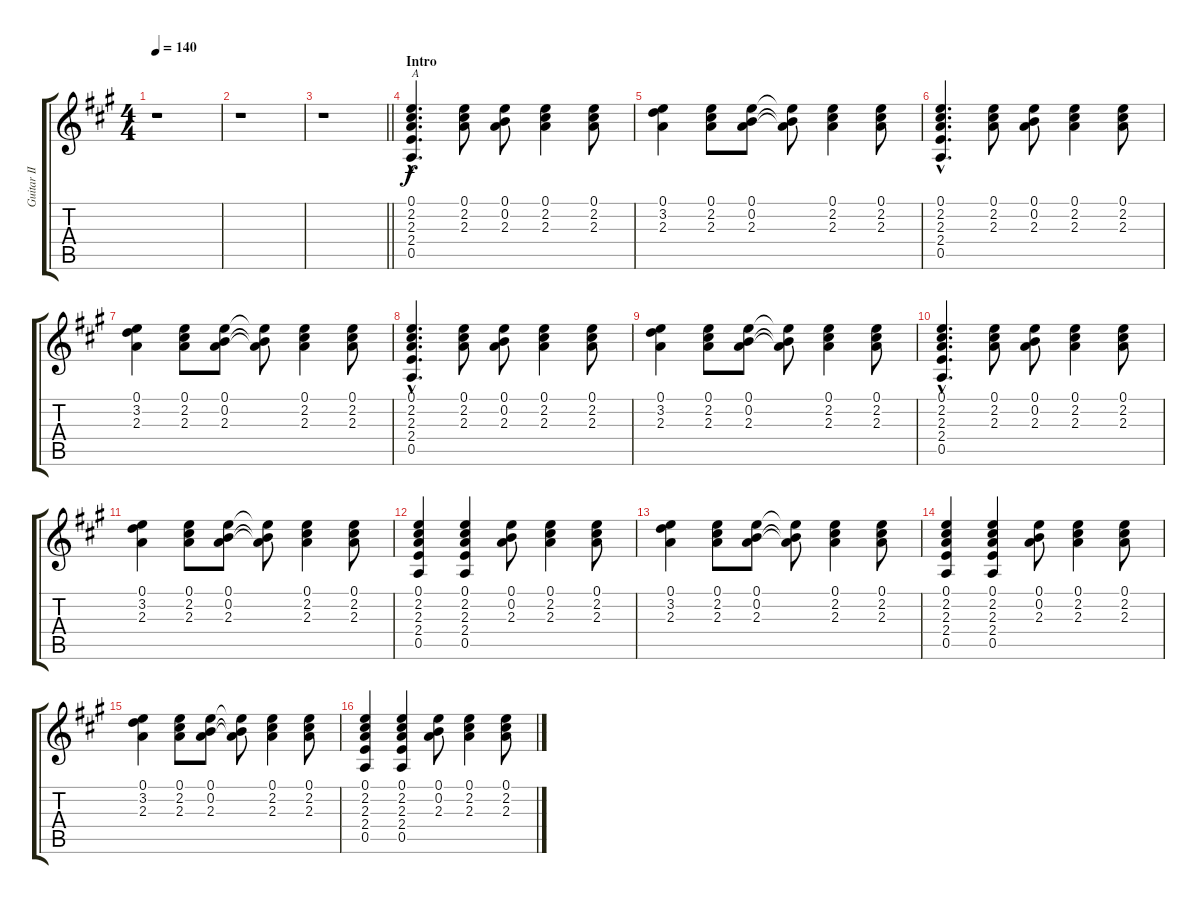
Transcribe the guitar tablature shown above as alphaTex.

\track ("Guitar II" "Guitar II") {instrument acousticguitarsteel}
\staff {score tabs}
\tuning (E4 B3 G3 D3 A2 E2) {hide}
\ts (4 4)
\tempo 140
\clef g2
\ks a
r.1{dy f instrument acousticguitarsteel} |
r.1 |
\barLineRight lightlight
r.1 |
\section ("" "Intro")
(0.1{hac} 2.2{hac} 2.3{hac} 2.4{hac} 0.5{hac}).4{d txt "A"} (0.1 2.2 2.3).8 (0.1 0.2 2.3).8 (0.1 2.2 2.3).4 (0.1 2.2 2.3).8 |
(0.1 3.2 2.3).4 (0.1 2.2 2.3).8 (0.1 0.2 2.3).8 (0.1{t} 0.2{t} 2.3{t}).8 (0.1 2.2 2.3).4 (0.1 2.2 2.3).8 |
(0.1{hac} 2.2{hac} 2.3{hac} 2.4{hac} 0.5{hac}).4{d} (0.1 2.2 2.3).8 (0.1 0.2 2.3).8 (0.1 2.2 2.3).4 (0.1 2.2 2.3).8 |
(0.1 3.2 2.3).4 (0.1 2.2 2.3).8 (0.1 0.2 2.3).8 (0.1{t} 0.2{t} 2.3{t}).8 (0.1 2.2 2.3).4 (0.1 2.2 2.3).8 |
(0.1{hac} 2.2{hac} 2.3{hac} 2.4{hac} 0.5{hac}).4{d} (0.1 2.2 2.3).8 (0.1 0.2 2.3).8 (0.1 2.2 2.3).4 (0.1 2.2 2.3).8 |
(0.1 3.2 2.3).4 (0.1 2.2 2.3).8 (0.1 0.2 2.3).8 (0.1{t} 0.2{t} 2.3{t}).8 (0.1 2.2 2.3).4 (0.1 2.2 2.3).8 |
(0.1{hac} 2.2{hac} 2.3{hac} 2.4{hac} 0.5{hac}).4{d} (0.1 2.2 2.3).8 (0.1 0.2 2.3).8 (0.1 2.2 2.3).4 (0.1 2.2 2.3).8 |
(0.1 3.2 2.3).4 (0.1 2.2 2.3).8 (0.1 0.2 2.3).8 (0.1{t} 0.2{t} 2.3{t}).8 (0.1 2.2 2.3).4 (0.1 2.2 2.3).8 |
(0.1 2.2 2.3 2.4 0.5).4 (0.1 2.2 2.3 2.4 0.5).4 (0.1 0.2 2.3).8 (0.1 2.2 2.3).4 (0.1 2.2 2.3).8 |
(0.1 3.2 2.3).4 (0.1 2.2 2.3).8 (0.1 0.2 2.3).8 (0.1{t} 0.2{t} 2.3{t}).8 (0.1 2.2 2.3).4 (0.1 2.2 2.3).8 |
(0.1 2.2 2.3 2.4 0.5).4 (0.1 2.2 2.3 2.4 0.5).4 (0.1 0.2 2.3).8 (0.1 2.2 2.3).4 (0.1 2.2 2.3).8 |
(0.1 3.2 2.3).4 (0.1 2.2 2.3).8 (0.1 0.2 2.3).8 (0.1{t} 0.2{t} 2.3{t}).8 (0.1 2.2 2.3).4 (0.1 2.2 2.3).8 |
(0.1 2.2 2.3 2.4 0.5).4 (0.1 2.2 2.3 2.4 0.5).4 (0.1 0.2 2.3).8 (0.1 2.2 2.3).4 (0.1 2.2 2.3).8
